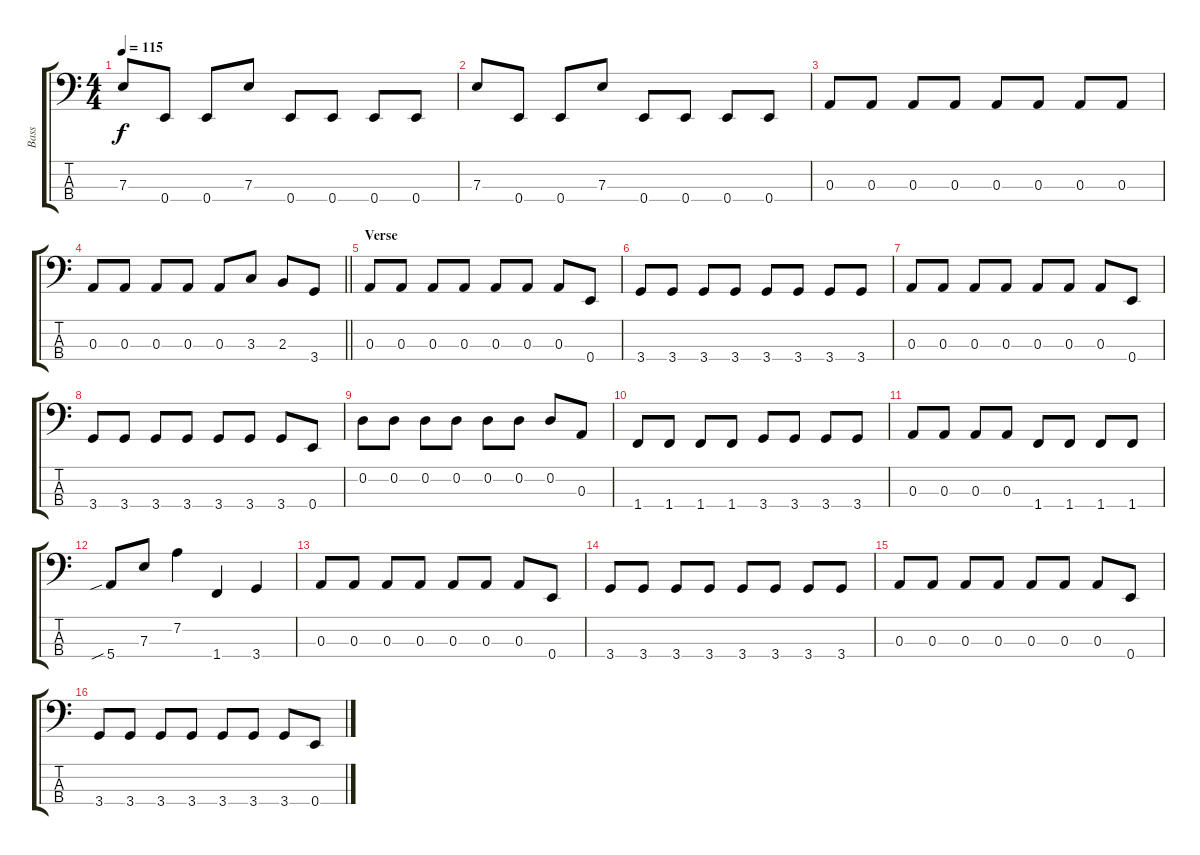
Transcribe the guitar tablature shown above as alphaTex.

\track ("Bass" "Bass") {instrument electricbassfinger}
\staff {score tabs}
\tuning (G2 D2 A1 E1) {hide}
\ts (4 4)
\tempo 115
\clef f4
\ks c
7.3.8{dy f} 0.4.8 0.4.8 7.3.8 0.4.8 0.4.8 0.4.8 0.4.8 |
7.3.8 0.4.8 0.4.8 7.3.8 0.4.8 0.4.8 0.4.8 0.4.8 |
0.3.8 0.3.8 0.3.8 0.3.8 0.3.8 0.3.8 0.3.8 0.3.8 |
\barLineRight lightlight
0.3.8 0.3.8 0.3.8 0.3.8 0.3.8 3.3.8 2.3.8 3.4.8 |
\section ("" "Verse")
0.3.8 0.3.8 0.3.8 0.3.8 0.3.8 0.3.8 0.3.8 0.4.8 |
3.4.8 3.4.8 3.4.8 3.4.8 3.4.8 3.4.8 3.4.8 3.4.8 |
0.3.8 0.3.8 0.3.8 0.3.8 0.3.8 0.3.8 0.3.8 0.4.8 |
3.4.8 3.4.8 3.4.8 3.4.8 3.4.8 3.4.8 3.4.8 0.4.8 |
0.2.8 0.2.8 0.2.8 0.2.8 0.2.8 0.2.8 0.2.8 0.3.8 |
1.4.8 1.4.8 1.4.8 1.4.8 3.4.8 3.4.8 3.4.8 3.4.8 |
0.3.8 0.3.8 0.3.8 0.3.8 1.4.8 1.4.8 1.4.8 1.4.8 |
5.4{sib}.8 7.3.8 7.2.4 1.4.4 3.4.4 |
0.3.8 0.3.8 0.3.8 0.3.8 0.3.8 0.3.8 0.3.8 0.4.8 |
3.4.8 3.4.8 3.4.8 3.4.8 3.4.8 3.4.8 3.4.8 3.4.8 |
0.3.8 0.3.8 0.3.8 0.3.8 0.3.8 0.3.8 0.3.8 0.4.8 |
3.4.8 3.4.8 3.4.8 3.4.8 3.4.8 3.4.8 3.4.8 0.4.8
